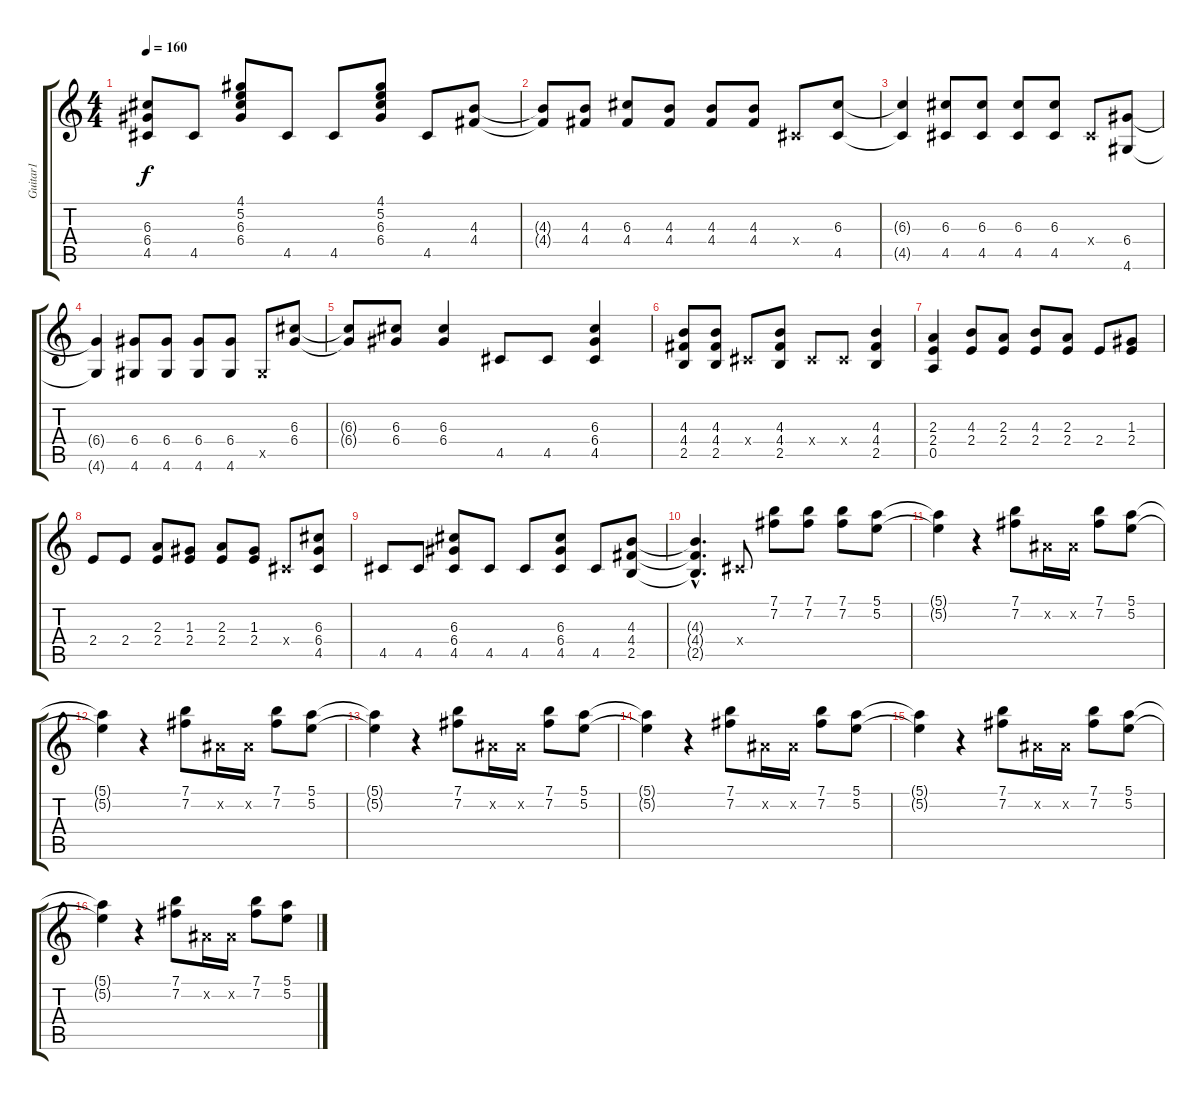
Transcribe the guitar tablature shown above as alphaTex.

\track ("Guitar1" "Guitar1") {instrument distortionguitar}
\staff {score tabs}
\tuning (E4 B3 G3 D3 A2 E2) {hide}
\ts (4 4)
\tempo 160
\clef g2
\ks c
(6.3{t} 6.4{t} 4.5{t}).8{dy f} 4.5.8 (4.1 5.2 6.3 6.4).8 4.5.8 4.5.8 (4.1 5.2 6.3 6.4).8 4.5.8 (4.3 4.4).8 |
(4.3{t} 4.4{t}).8 (4.3 4.4).8 (6.3 4.4).8 (4.3 4.4).8 (4.3 4.4).8 (4.3 4.4).8 -1.4{x}.8 (6.3 4.5).8 |
(6.3{t} 4.5{t}).4 (6.3 4.5).8 (6.3 4.5).8 (6.3 4.5).8 (6.3 4.5).8 -1.4{x}.8 (6.4 4.6).8 |
(6.4{t} 4.6{t}).4 (6.4 4.6).8 (6.4 4.6).8 (6.4 4.6).8 (6.4 4.6).8 -1.5{x}.8 (6.3 6.4).8 |
(6.3{t} 6.4{t}).8 (6.3 6.4).8 (6.3 6.4).4 4.5.8 4.5.8 (6.3 6.4 4.5).4 |
(4.3 4.4 2.5).8 (4.3 4.4 2.5).8 -1.4{x}.8 (4.3 4.4 2.5).8 -1.4{x}.8 -1.4{x}.8 (4.3 4.4 2.5).4 |
(2.3 2.4 0.5).4 (4.3 2.4).8 (2.3 2.4).8 (4.3 2.4).8 (2.3 2.4).8 2.4.8 (1.3 2.4).8 |
2.4.8 2.4.8 (2.3 2.4).8 (1.3 2.4).8 (2.3 2.4).8 (1.3 2.4).8 -1.4{x}.8 (6.3 6.4 4.5).8 |
4.5.8 4.5.8 (6.3 6.4 4.5).8 4.5.8 4.5.8 (6.3 6.4 4.5).8 4.5.8 (4.3 4.4 2.5).8 |
(4.3{hac t} 4.4{hac t} 2.5{hac t}).4{d} -1.4{x}.8 (7.1 7.2).8 (7.1 7.2).8 (7.1 7.2).8 (5.1 5.2).8 |
(5.1{t} 5.2{t}).4 r.4 (7.1 7.2).8 -1.2{x}.16 -1.2{x}.16 (7.1 7.2).8 (5.1 5.2).8 |
(5.1{t} 5.2{t}).4 r.4 (7.1 7.2).8 -1.2{x}.16 -1.2{x}.16 (7.1 7.2).8 (5.1 5.2).8 |
(5.1{t} 5.2{t}).4 r.4 (7.1 7.2).8 -1.2{x}.16 -1.2{x}.16 (7.1 7.2).8 (5.1 5.2).8 |
(5.1{t} 5.2{t}).4 r.4 (7.1 7.2).8 -1.2{x}.16 -1.2{x}.16 (7.1 7.2).8 (5.1 5.2).8 |
(5.1{t} 5.2{t}).4 r.4 (7.1 7.2).8 -1.2{x}.16 -1.2{x}.16 (7.1 7.2).8 (5.1 5.2).8 |
(5.1{t} 5.2{t}).4 r.4 (7.1 7.2).8 -1.2{x}.16 -1.2{x}.16 (7.1 7.2).8 (5.1 5.2).8
